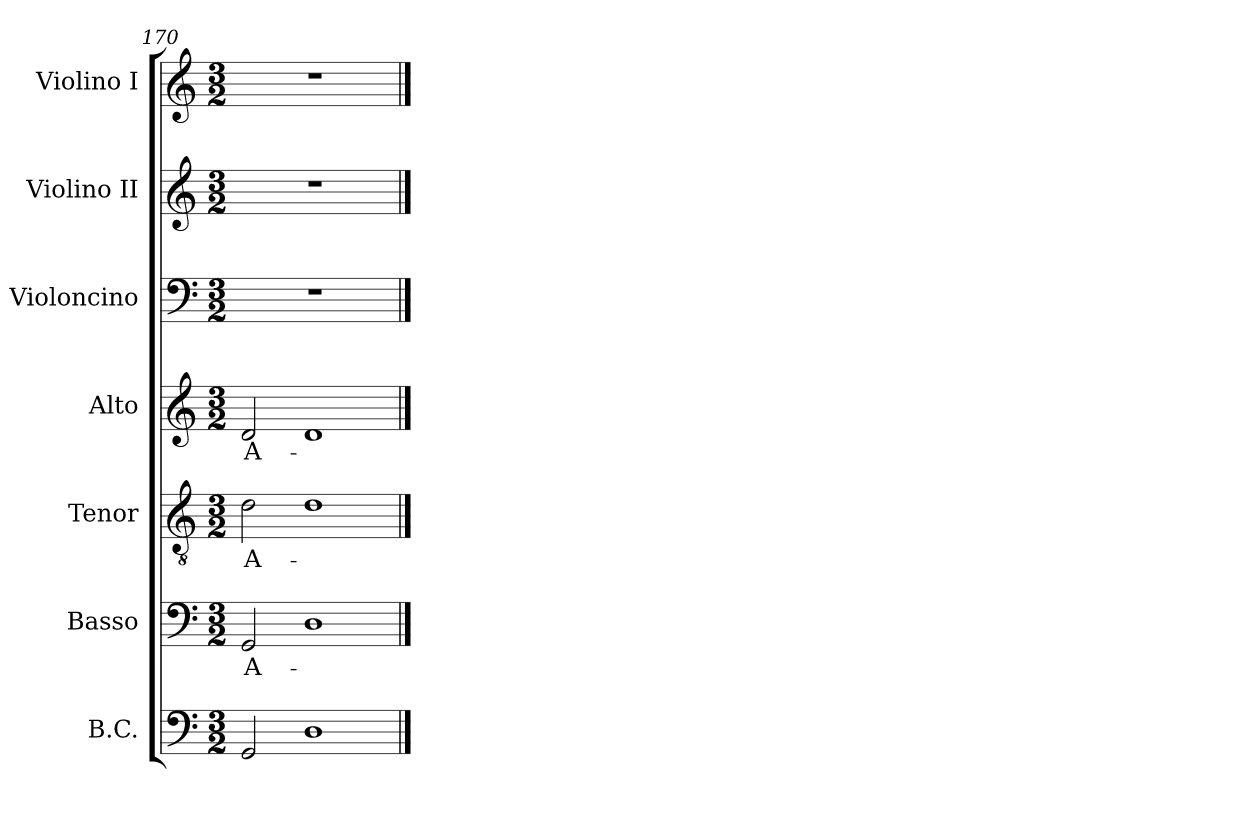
**kern	**kern	**text	**kern	**text	**kern	**text	**kern	**kern	**kern
*part7	*part6	*part6	*part5	*part5	*part4	*part4	*part3	*part2	*part1
*staff7	*staff6	*staff6	*staff5	*staff5	*staff4	*staff4	*staff3	*staff2	*staff1
*I"B.C.	*I"Basso	*	*I"Tenor	*	*I"Alto	*	*I"Violoncino	*I"Violino II	*I"Violino I
*I'BC	*I'B	*	*I'T	*	*I'A	*	*I'Vc.	*I'Vln. II	*I'Vln. I
*clefF4	*clefF4	*	*clefGv2	*	*clefG2	*	*clefF4	*clefG2	*clefG2
*k[]	*k[]	*	*k[]	*	*k[]	*	*k[]	*k[]	*k[]
*C:	*C:	*	*C:	*	*C:	*	*C:	*C:	*C:
*M3/2	*M3/2	*	*M3/2	*	*M3/2	*	*M3/2	*M3/2	*M3/2
=170	=170	=170	=170	=170	=170	=170	=170	=170	=170
!	!	!LO:LY:b	!	!LO:LY:b	!	!LO:LY:b	!	!	!
2GG/	2GG/	A-	2d\	A-	2d/	A-	1.r	1.r	1.r
1D	1D	.	1d	.	1d	.	.	.	.
==	==	==	==	==	==	==	==	==	==
*-	*-	*-	*-	*-	*-	*-	*-	*-	*-
